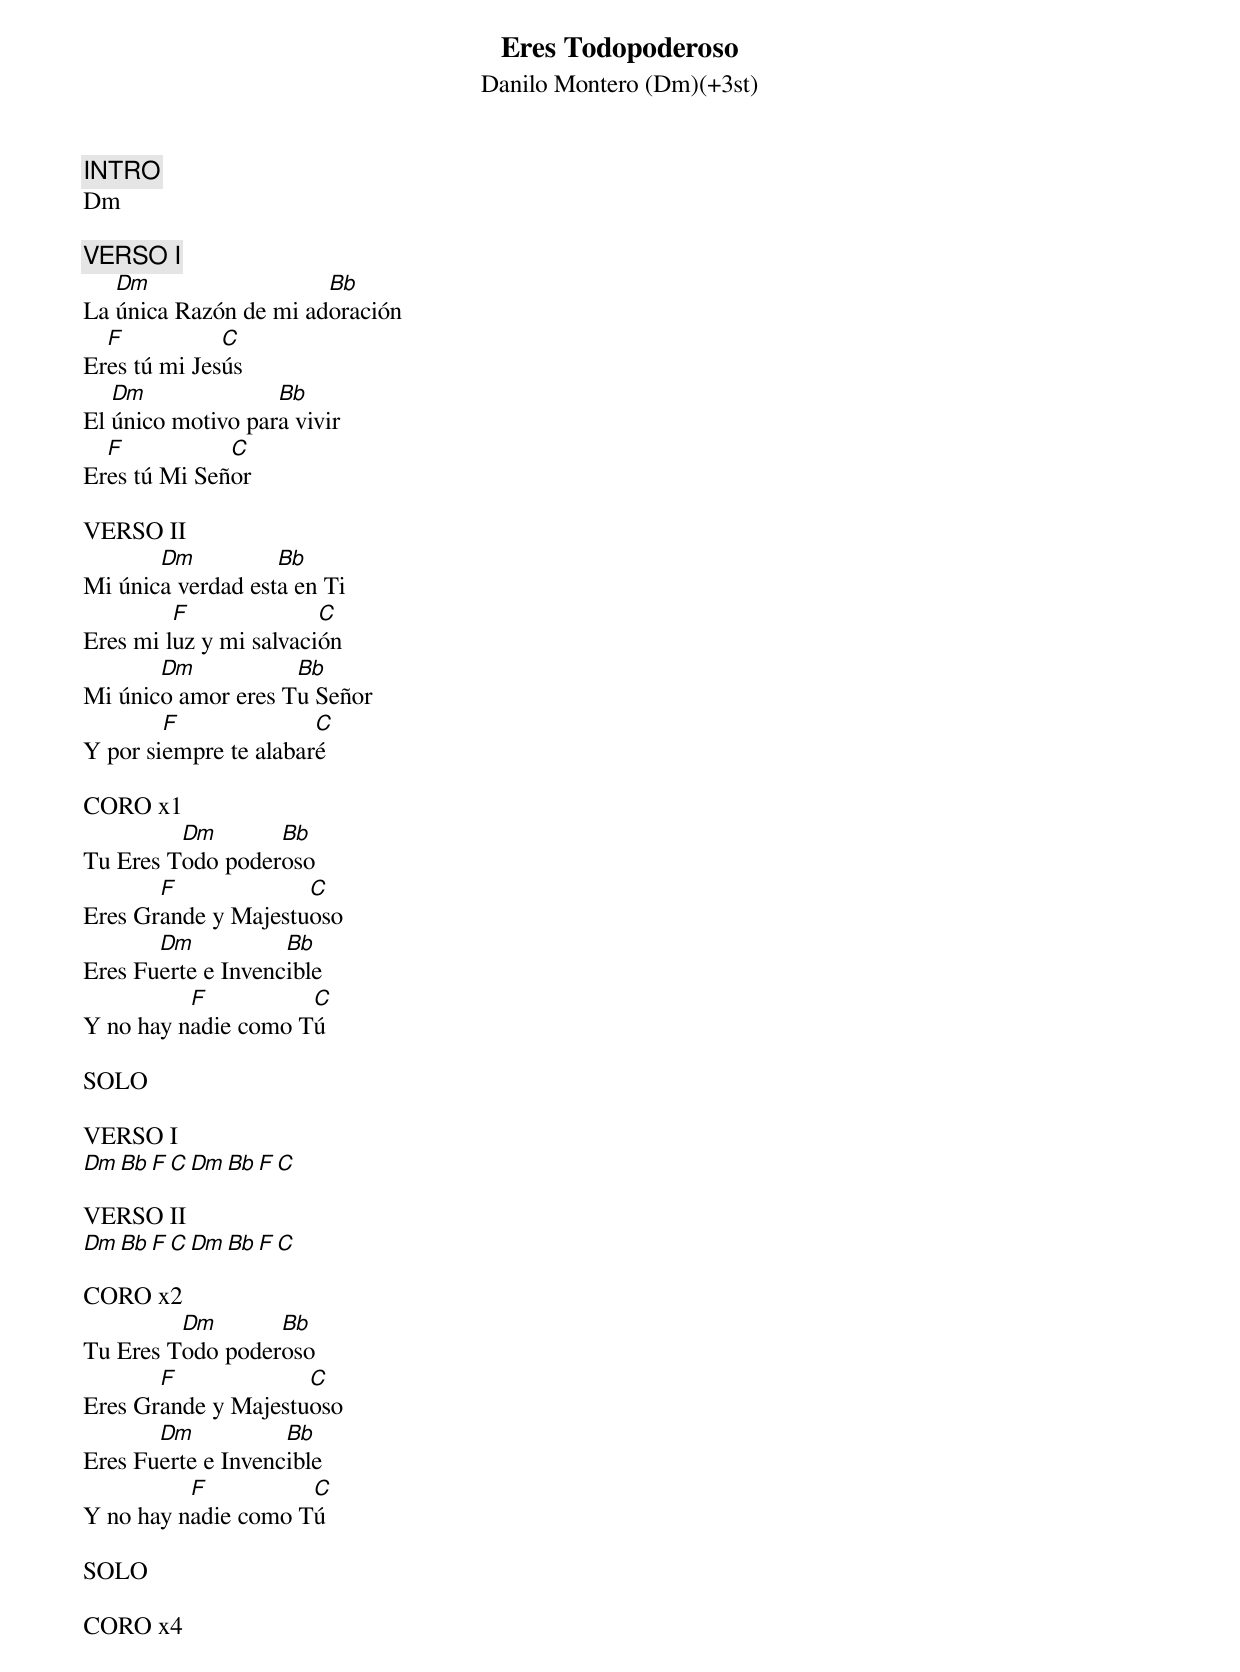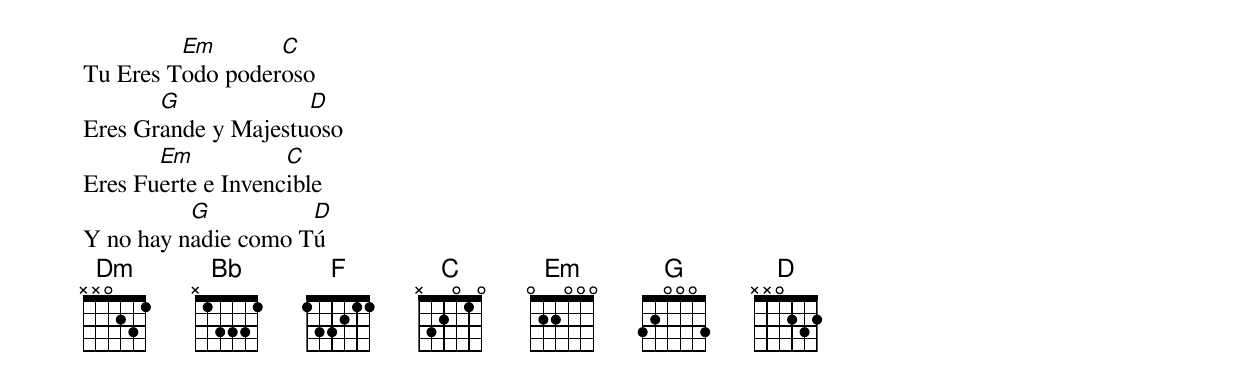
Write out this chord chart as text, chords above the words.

Eres Todopoderoso
Danilo Montero (Dm)(+3st)

INTRO
Dm

VERSO I
   Dm                  Bb
La única Razón de mi adoración
  F           C
Eres tú mi Jesús
   Dm              Bb
El único motivo para vivir
  F           C
Eres tú Mi Señor

VERSO II
       Dm          Bb
Mi única verdad esta en Ti
         F              C
Eres mi luz y mi salvación
       Dm           Bb
Mi único amor eres Tu Señor
        F              C
Y por siempre te alabaré

CORO x1
         Dm       Bb
Tu Eres Todo poderoso
       F             C
Eres Grande y Majestuoso
       Dm           Bb
Eres Fuerte e Invencible
          F          C
Y no hay nadie como Tú

SOLO

VERSO I
Dm  Bb F C  Dm  Bb F  C

VERSO II
Dm  Bb F C  Dm  Bb F  C

CORO x2
         Dm       Bb
Tu Eres Todo poderoso
       F             C
Eres Grande y Majestuoso
       Dm           Bb
Eres Fuerte e Invencible
          F          C
Y no hay nadie como Tú

SOLO

CORO x4
         Em       C
Tu Eres Todo poderoso
       G             D
Eres Grande y Majestuoso
       Em           C
Eres Fuerte e Invencible
          G          D
Y no hay nadie como Tú
